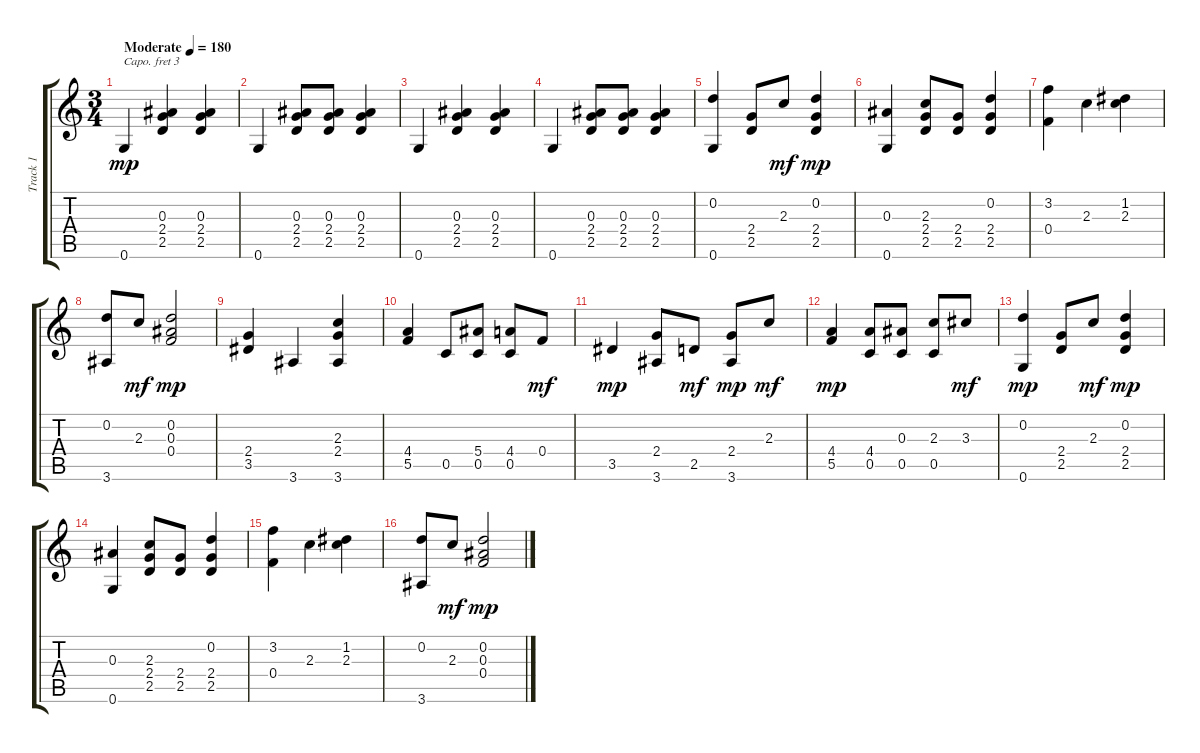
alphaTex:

\track ("Track 1" "Track 1") {instrument acousticguitarsteel}
\staff {score tabs}
\capo 3
\tuning (E4 B3 G3 D3 A2 E2) {hide}
\ts (3 4)
\tempo (180 "Moderate")
\clef g2
\ks c
0.6.4{dy mp instrument acousticguitarsteel} (0.3 2.4 2.5).4 (0.3 2.4 2.5).4 |
0.6.4 (0.3 2.4 2.5).8 (0.3 2.4 2.5).8 (0.3 2.4 2.5).4 |
0.6.4 (0.3 2.4 2.5).4 (0.3 2.4 2.5).4 |
0.6.4 (0.3 2.4 2.5).8 (0.3 2.4 2.5).8 (0.3 2.4 2.5).4 |
(0.2 0.6).4 (2.4 2.5).8 2.3.8{dy mf} (0.2 2.4 2.5).4{dy mp} |
(0.3 0.6).4 (2.3 2.4 2.5).8 (2.4 2.5).8 (0.2 2.4 2.5).4 |
(3.2 0.4).4 2.3.4 (1.2 2.3).4 |
(0.2 3.6).8 2.3.8{dy mf} (0.2 0.3 0.4).2{dy mp} |
(2.4 3.5).4 3.6.4 (2.3 2.4 3.6).4 |
(4.4 5.5).4 0.5.8 (5.4 0.5).8 (4.4 0.5).8 0.4.8{dy mf} |
3.5.4{dy mp} (2.4 3.6).8 2.5.8{dy mf} (2.4 3.6).8{dy mp} 2.3.8{dy mf} |
(4.4 5.5).4{dy mp} (4.4 0.5).8 (0.3 0.5).8 (2.3 0.5).8 3.3.8{dy mf} |
(0.2 0.6).4{dy mp} (2.4 2.5).8 2.3.8{dy mf} (0.2 2.4 2.5).4{dy mp} |
(0.3 0.6).4 (2.3 2.4 2.5).8 (2.4 2.5).8 (0.2 2.4 2.5).4 |
(3.2 0.4).4 2.3.4 (1.2 2.3).4 |
(0.2 3.6).8 2.3.8{dy mf} (0.2 0.3 0.4).2{dy mp}
